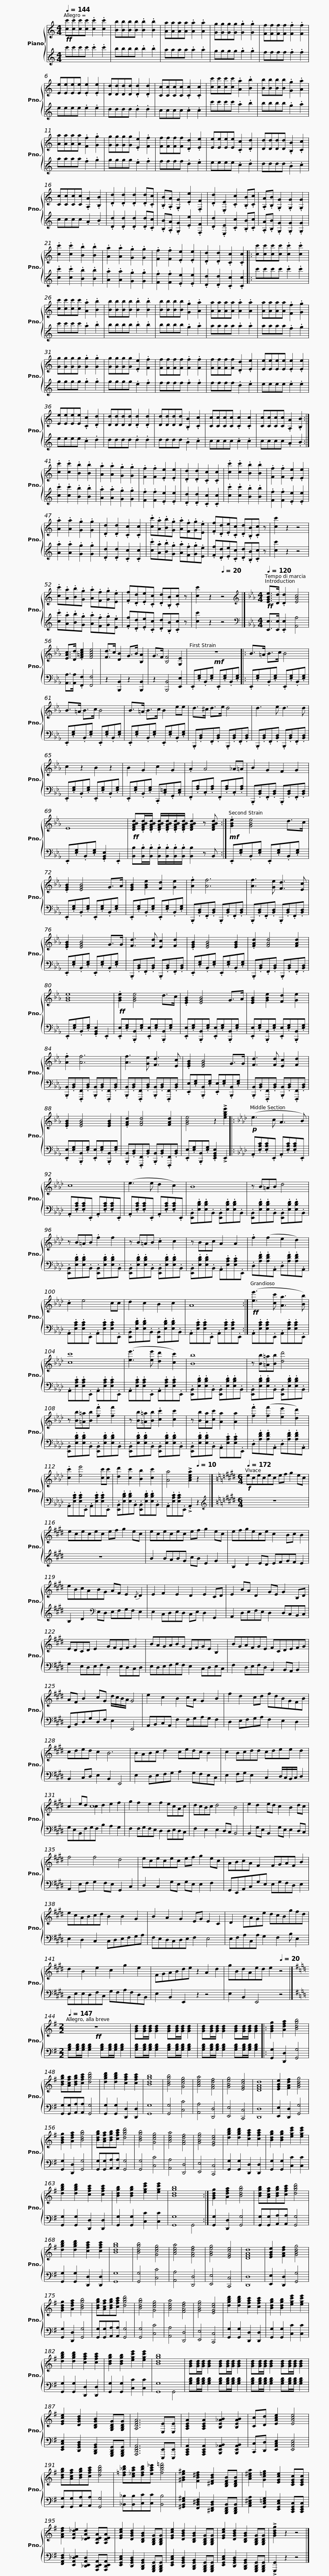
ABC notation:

X:1
%%score { ( 1 3 ) | ( 2 4 ) }
L:1/8
Q:1/4=144
M:4/4
I:linebreak $
K:C
V:1 treble+15
V:3 treble+15
V:2 treble
V:4 treble
V:1
!ff! [cc'][cc'][cc'][cc'] .[cc']2 .[cc']2 | [Bb][Bb][Bb][Bb] .[Bb]2 .[Bb]2 | [Aa][Aa][Aa][Aa] .[Aa]2 .[Aa]2 | [Gg][Gg][Gg][Gg] .[Gg]2 .[Gg]2 | [Ff][Ff][Ff][Ff] .[Ff]2 .[Ff]2 | %5
 [Ee][Ee][Ee][Ee] .[Ee]2 .[Ee]2 |$ [Dd][Dd][Dd][Dd] .[Dd]2 .[Dd]2 | [Cc][Cc][Cc][Cc] .[Cc]2 .[Cc]2 | [cc'][cc'][cc'][cc'] .[Aa]2 .[Bb]2 | [Bb][Bb][Bb][Bb] .[Gg]2 .[Aa]2 | %10
 [Aa][Aa][Aa][Aa] .[Ff]2 .[Gg]2 | [Gg][Gg][Gg][Gg] .[Ee]2 .[Ff]2 |$ [Ff][Ff][Ff][Ff] .[Dd]2 .[Ee]2 | [Ee][Ee][Ee][Ee] .[Cc]2 .[Dd]2 | [Dd][Dd][Dd][Dd] .[B,B]2 .[Cc]2 | %15
 [Cc][Cc][Cc][Cc] .[A,A]2 .[B,B]2 | .[Dd]2 .[Dd]2 .[Dd]2 .[Dd].[Cc] | .[B,B].[A,A] .[G,G]2 .[Ee]2 .[F,F]2 | .[Dd]2 .[E,E]2 .[Cc]2 .[B,B].[Cc] |$ .[A,A].[B,B] .[G,G]2 .[G,G]2 .[G,G]2 | %20
 .[cc']2 .[cc']2 .[Bb]2 .[Bb]2 | .[Aa]2 .[Aa]2 .[Gg]2 .[Gg]2 | .[Ff]2 .[Ff]2 .[Ee]2 .[Ee]2 | .[Dd]2 .[Dd]2 .[Cc]2 .[Cc]2 |: [cc'][cc'][cc'][cc'] .[cc']2 .[cc']2 | %25
 [cc'][cc'][cc'][cc'] .[Aa]2 .[Bb]2 |$ [Bb][Bb][Bb][Bb] .[Bb]2 .[Bb]2 | [Bb][Bb][Bb][Bb] .[Gg]2 .[Aa]2 | [Aa][Aa][Aa][Aa] .[Aa]2 .[Aa]2 | [Aa][Aa][Aa][Aa] .[Ff]2 .[Gg]2 | %30
 [Gg][Gg][Gg][Gg] .[Gg]2 .[Gg]2 | [Gg][Gg][Gg][Gg] .[Ee]2 .[Ff]2 |$ [Ff][Ff][Ff][Ff] .[Ff]2 .[Ff]2 | [Ff][Ff][Ff][Ff] .[Dd]2 .[Ee]2 | [Ee][Ee][Ee][Ee] .[Ee]2 .[Ee]2 | %35
 [Ee][Ee][Ee][Ee] .[Cc]2 .[Dd]2 | [Dd][Dd][Dd][Dd] .[Dd]2 .[Dd]2 | [Dd][Dd][Dd][Dd] .[B,B]2 .[Cc]2 | [Cc][Cc][Cc][Cc] .[Cc]2 .[Cc]2 |$ [Cc][Cc][Cc][Cc] .[A,A]2 .[B,B]2 :| %40
 .[cc']2 .[cc']2 .[Bb]2 .[Bb]2 | .[Aa]2 .[Aa]2 .[Gg]2 .[Gg]2 | .[Ff]2 .[Ff]2 .[Ee]2 .[Ee]2 | .[Dd]2 .[Dd]2 .[Cc]2 .[Cc]2 | .[cc']2 .[cc']2 .[Bb]2 .[Bb]2 | %45
 .[Ff]2 .[Ff]2 .[Ee]2 .[Ee]2 | .[Aa]2 .[Aa]2 .[Gg]2 .[Gg]2 |$ .[Dd]2 .[Dd]2 .[Cc]2 .[Cc]2 | .[cc'].[Aa].[Bb].[Gg] .[Aa].[Ff].[Gg].[Ee] | .[Ff].[Dd].[Ee].[Cc] .[Dd].[B,B].[Cc] z | %50
 [cc']2 z2 z4 | .[cc'].[Aa].[Bb].[Gg] .[Aa].[Ff].[Gg].[Ee] | .[Ff].[Dd].[Ee].[Cc] .[Dd].[B,B].[Cc] z |$ [cc']2 z2[Q:1/4=20] z4 |]$[K:Eb][M:4/4][K:treble][Q:1/4=120]!ff! [EGBe]>[Dd] .[Dd]2 [EAc]4 | %55
 [EAc]>[Dd] .[F=Ace]2 [FAce]4 | [Fd]>c [DB]2 G>B [B,A]2 | G>F [B,F]4 [G,E]2 |$!mf! z8 |: B>=A B>c B4 | %60
 B>=A B>c B4 | B>=A B>c B2 ee |$ d>^c d>e d4 | d3 e d3 d | c2 z2 B2 z2 | %65
 B2 G2 c2 G2 | .A2 A4 _A=A |$ B2 G2 F2 G2 | E8 |!ff! [DFABd].[DFABd]/.[DFABd]/ .[DFABd]/.[DFABd]/.[DFABd]/.[DFABd]/ [DFABd]2 z [DFABd] :|$ %70
!mf! .[GBe]2 [GBe]4 d>c | .[EGB]2 [EGB]4 G>A | [EGB]2 [GBe]2 [Fd]2 [Ge]2 | .[Af]2 [Af]6 | [Af]3 [Ge] [Fd]3 [Ec] |$ %75
 .[EGB]2 [EGB]4 G>G | [Fd]3 [Fd] [Ec]2 [Fd]2 | .[EGB]2 [EGB]4 [EGB]2 | .[FAd]2 [FAd]4 [FAd]2 | [GBe]8 |$ %80
!ff! .[GBe]2 [GBe]4 d>c | .[EGB]2 [EGB]4 G>A | [EGB]2 [GBe]2 [Fd]2 [Ge]2 | .[Af]2 [Af]6 | [Af]3 [Ge] [Fd]3 [Ec] |$ %85
 .[EGB]2 [EGB]4 G>G | [Fd]3 [Fd] [Ec]2 [Fd]2 | .[EGB]2 [EGB]4 [EGB]2 | .[FAd]2 [FAd]4 [FAd]2 | [GBe]4 z2 !>![egbe']2 |:$ %90
[K:Ab]!p! (e3 c A3 B) | c8 | (e3 e d2 c2) | B8 |$ z B=AB d4 | %95
 z B=AB .f2 f2 | z B=AB .c2 c2 | z BAc A2 A2 |$ .f2 (f2 e2 d2) | .c2 e4 cc | %100
 d2 c2 B2 c2 | A8 :|$!ff! ([ee']3 [cc'] [Aa]3 [Bb]) | [cc']8 | ([ee']3 [ee'] [dd']2 [cc']2) | %105
 [Bb]8 |$ z [Bb][=A=a][Bb] [dd']4 | z [Bb][=A=a][Bb] .[ff']2 [ff']2 | z [Bb][=A=a][Bb] .[cc']2 [cc']2 | z [Bb][Aa][cc'] [Aa]2 [Aa]2 |$ %110
 .[ff']2 ([ff']2 [ee']2 [dd']2) | .[cc']2 [ee']4 [cc'][cc'] | [dd']2 [cc']2 [Bb]2 [cc']2 | [Aa]4 !>![Acea]2[Q:1/4=10] z2 |]$[K:E][M:6/4][Q:1/4=172]!f! ececec ef g2 ec | %115
 ececec ef g2 ec | ececec ef g2 ec |$ efgece c2 Bc B2 | eBcABG AF E2{/C} D2 | E2 F2 E2 D2 E2 CD |$ %120
 E2 BA D2 GE G2 B,D | EDCD E2 GFEF G2 | BAGABG EFGE B,2 |$ BGAFGE FCDEFG | AF B2 cG d/c/B/A/ G4 | %125
 e2 c2 B2 cA G2 B2 |$ f2 d2 cd fdBGFB | cded c2 B6 | BABc d2 cedc B2 | c2 Bcdd cdee d2 |$ %130
 c2 ed c8 | g2 f2 e2 f2 ecAc | dcBc d4 B4 | e2 d2 ed c2 B2 dc |$ f4 f4 d4 | %135
 ececec ef g2 ec | ABcA F2 FGAF B2 | ecABcd B2 B2 G2 |$ B2 A2 G2 EG E2 C2 | D2 BAGe dcBgfd | %140
 d2 B2 e2 c2 g2 e2 |$ FGABde z2 A2 d2 | gBdAed e2[Q:1/4=20] z4 |]$[K:G][M:2/2][Q:1/4=147]!ff! z8 | [GBd][GBd]/[GBd]/ [GBd]2 [GBd][GBd]/[GBd]/ [GBd]2 | %145
 [GBd][GBd]/[GBd]/ [GBd]2 [GBd][GBd]/[GBd]/ [GBd]2 |:$ [GBdg]2 [Adfa]2 [Bdgb]4 | [Bdgb][Acfa][Bdgb][cfac'] [dgbd']4 | [dgbd']2 [dgbd']2 [cfac']2 [cfac']2 | [Bdgb]8 | %150
 [Bdgb]4 [Gceg]4 | [Acea]4 [FAdf]4 | [GBeg]4 [EGce]4 | [DFAd]8 | [EGBe]2 [FAdf]2 [GBdg]4 | %155
 [GBdg]2 [Adfa]2 [Bdgb]4 |$ [Bdgb][Acfa][Bdgb][cfac'] [dgbd']4 | [Bdgb]4 [Gceg]4 | [Acea]4 [FAdf]4 | [GBeg]4 [EGce]4 | %160
 [dgbd']2 [dgbd']2 [cfac']2 [cfac']2 | [Bdgb]2 [Bdgb]2 [egc'e']2 [egc'e']2 | [dgbd']2 [dgbd']2 [cfac']2 [cfac']2 | [Bdgb]2 [Bdgb]2 [egc'e']2 [egc'e']2 | [Bdgb]8 :|$ %165
 [GBdg]2 [Adfa]2 [Bdgb]4 | [Bdgb][Acfa][Bdgb][cfac'] [dgbd']4 | [dgbd']2 [dgbd']2 [cfac']2 [cfac']2 | [Bdgb]8 | [Bdgb]4 [Gceg]4 | %170
 [Acea]4 [FAdf]4 | [GBeg]4 [EGce]4 | [DFAd]8 | [EGBe]2 [FAdf]2 [GBdg]4 | [GBdg]2 [Adfa]2 [Bdgb]4 |$ %175
 [Bdgb][Acfa][Bdgb][cfac'] [dgbd']4 | [Bdgb]4 [Gceg]4 | [Acea]4 [FAdf]4 | [GBeg]4 [EGce]4 | [dgbd']2 [dgbd']2 [cfac']2 [cfac']2 | %180
 [Bdgb]2 [Bdgb]2 [egc'e']2 [egc'e']2 | [dgbd']2 [dgbd']2 [cfac']2 [cfac']2 | [Bdgb]2 [Bdgb]2 [egc'e']2 [egc'e']2 | [Bdgb]8 |$ [GBd][GBd]/[GBd]/ [GBd]2 [GBd][GBd]/[GBd]/ [GBd]2 | %185
 [GBd][GBd]/[GBd]/ [GBd]2 [GBd][GBd]/[GBd]/ [GBd]2 | [EGce]2 [DGBd]2 [B,DGB]2 [G,B,DG][G,B,DG] | [A,DFA]6 [E,E][E,E] | [A,CEA]2 [A,CEA]2 [B,E_AB]2 [B,EAB]2 |$ [Cc][Dd] [EAce]2 [EAce]4 | %190
 [Bdgb][Acfa][Bdgb][cfac'] [dgbd']4 | [d=f_bd'][c_eac'][dfbd'][eac'_e'] [fbd'=f']4 | [^GBe^g]2 [FB^df]2 [^DFBd]2 [B,DFB][B,DFB] | [Ac^ea]2 [Gc=eg]2 [EGce]2 [CEGc][CEGc] |$ [FAdf]2 [EA_de]2 [_DEAd]2 [A,DEA][A,DEA] | %195
 [EGce]2 [DGBd]2 [B,DGB]2 [G,B,DG][G,B,DG] | [EGce]2 [DGBd]2 [B,DGB]2 [G,B,DG][G,B,DG] | [EGce]2 [DGBd]2 [B,DGB]2 [G,B,DG][G,B,DG] | !>![GBdg]2 z2 z4 |] %199
V:2
 c'c'c'c' .c'2 .c'2 | bbbb .b2 .b2 | aaaa .a2 .a2 | gggg .g2 .g2 | ffff .f2 .f2 | %5
 eeee .e2 .e2 |$ dddd .d2 .d2 | cccc .c2 .c2 | c'c'c'c' .a2 .b2 | bbbb .g2 .a2 | %10
 aaaa .f2 .g2 | gggg .e2 .f2 |$ ffff .d2 .e2 | eeee .c2 .d2 | dddd .B2 .c2 | %15
 cccc .A2 .B2 | .[Dd]2 .[Dd]2 .[Dd]2 .[Dd].[Cc] | .[B,B].[A,A] .[G,G]2 .[Ee]2 .[F,F]2 | .[Dd]2 .[E,E]2 .[Cc]2 .[B,B].[Cc] |$ .[A,A].[B,B] .[G,G]2 .[G,G]2 .[G,G]2 | %20
 .[cc']2 .[cc']2 .[Bb]2 .[Bb]2 | .[Aa]2 .[Aa]2 .[Gg]2 .[Gg]2 | .[Ff]2 .[Ff]2 .[Ee]2 .[Ee]2 | .[Dd]2 .[Dd]2 .[Cc]2 .[Cc]2 |: c'c'c'c' .c'2 .c'2 | %25
 c'c'c'c' .a2 .b2 |$ bbbb .b2 .b2 | bbbb .g2 .a2 | aaaa .a2 .a2 | aaaa .f2 .g2 | %30
 gggg .g2 .g2 | gggg .e2 .f2 |$ ffff .f2 .f2 | ffff .d2 .e2 | eeee .e2 .e2 | %35
 eeee .c2 .d2 | dddd .d2 .d2 | dddd .B2 .c2 | cccc .c2 .c2 |$ cccc .A2 .B2 :| %40
 .[cc']2 .[cc']2 .[Bb]2 .[Bb]2 | .[Aa]2 .[Aa]2 .[Gg]2 .[Gg]2 | .[Ff]2 .[Ff]2 .[Ee]2 .[Ee]2 | .[Dd]2 .[Dd]2 .[Cc]2 .[Cc]2 | .[cc']2 .[cc']2 .[Bb]2 .[Bb]2 | %45
 .[Ff]2 .[Ff]2 .[Ee]2 .[Ee]2 | .[Aa]2 .[Aa]2 .[Gg]2 .[Gg]2 |$ .[Dd]2 .[Dd]2 .[Cc]2 .[Cc]2 | .[cc'].[Aa].[Bb].[Gg] .[Aa].[Ff].[Gg].[Ee] | .[Ff].[Dd].[Ee].[Cc] .[Dd].[B,B].[Cc] z | %50
 [cc']2 z2 z4 | .[cc'].[Aa].[Bb].[Gg] .[Aa].[Ff].[Gg].[Ee] | .[Ff].[Dd].[Ee].[Cc] .[Dd].[B,B].[Cc] z |$ [cc']2 z2 z4 |]$[K:Eb][M:4/4][K:bass] [E,,E,]>[E,,E,] .[E,,E,]2 [A,,A,]4 | %55
 [A,,A,]>[A,,A,] .[F,,F,]2 [F,,F,]4 | z2 [B,,,B,,]2 z2 [B,,,B,,]2 | z2 [B,,,B,,]4 [E,,E,]2 |$ .E,,.[E,G,].B,,.[E,G,] .E,,.[E,G,].B,,.[E,G,] |: .E,,.[E,G,].B,,.[E,G,] .E,,.[E,G,].B,,.[E,G,] | %60
 .E,,.[E,G,].B,,.[E,G,] .E,,.[E,G,].B,,.[E,G,] | .E,,.[E,G,].B,,.[E,G,] .E,,.[E,G,].B,,.[E,G,] |$ .B,,,.[B,,D,].F,,.[B,,D,] .B,,,.[B,,D,].F,,.[B,,D,] | .B,,,.[B,,D,].F,,.[B,,D,] .B,,,.[B,,D,].F,,.[B,,D,] | .E,,.[E,G,].B,,.[E,G,] .E,,.[E,G,].B,,.[E,G,] | %65
 .E,,.[E,G,].B,,.[E,G,] .C,,.[C,=E,].G,,.[C,E,] | .F,,.[F,A,].C,.[F,A,] .F,,.[F,A,].C,.[F,A,] |$ .B,,,.[B,,D,].F,,.[B,,D,] .B,,,.[B,,D,].F,,.[B,,D,] | .E,,.[E,G,].B,,.[E,G,] .[G,,B,,E,]2 .E,,2 | [B,,B,].[B,,B,]/.[B,,B,]/ .[B,,B,]/.[B,,B,]/.[B,,B,]/.[B,,B,]/ [B,,B,]2 z B,, :|$ %70
 .E,,.[E,G,].B,,.[E,G,] .E,,.[E,G,].B,,.[E,G,] | .E,,.[E,G,].B,,.[E,G,] .E,,.[E,G,].B,,.[E,G,] | .E,,.[E,G,].B,,.[E,G,] .E,,.[E,G,].B,,.[E,G,] | .B,,,.[B,,D,].F,,.[B,,D,] .B,,,.[B,,D,].F,,.[B,,D,] | .B,,,.[B,,D,].F,,.[B,,D,] .B,,,.[B,,D,].F,,.[B,,D,] |$ %75
 .E,,.[E,G,].B,,.[E,G,] .E,,.[E,G,].B,,.[E,G,] | .B,,,.[B,,D,].F,,.[B,,D,] .B,,,.[B,,D,].F,,.[B,,D,] | .E,,.[E,G,].B,,.[E,G,] .E,,.[E,G,].B,,.[E,G,] | .B,,,.[B,,D,].F,,.[B,,D,] .B,,,.[B,,D,].F,,.[B,,D,] | .E,,.[E,G,].B,,.[E,G,] .[G,,B,,E,]2 .E,,2 |$ %80
 .[E,,E,].[E,G,].[B,,,B,,].[E,G,] .[E,,E,].[E,G,].[B,,,B,,].[E,G,] | .[E,,E,].[E,G,].[B,,,B,,].[E,G,] .[E,,E,].[E,G,].[B,,,B,,].[E,G,] | .[E,,E,].[E,G,].[B,,,B,,].[E,G,] .[E,,E,].[E,G,].[B,,,B,,].[E,G,] | .[B,,,B,,].[B,,D,].[F,,,F,,].[B,,D,] .[B,,,B,,].[B,,D,].[F,,,F,,].[B,,D,] | .[B,,,B,,].[B,,D,].[F,,,F,,].[B,,D,] .[B,,,B,,].[B,,D,].[F,,,F,,].[B,,D,] |$ %85
 .[E,,E,].[E,G,].[B,,,B,,].[E,G,] .[E,,E,].[E,G,].[B,,,B,,].[E,G,] | .[B,,,B,,].[B,,D,].[F,,,F,,].[B,,D,] .[B,,,B,,].[B,,D,].[F,,,F,,].[B,,D,] | .[E,,E,].[E,G,].[B,,,B,,].[E,G,] .[E,,E,].[E,G,].[B,,,B,,].[E,G,] | .[B,,,B,,].[B,,D,].[F,,,F,,].[B,,D,] .[B,,,B,,].[B,,D,].[F,,,F,,].[B,,D,] | .[E,,E,].[E,G,].[B,,,B,,].[E,G,] .[E,,G,,B,,E,]2 !>!E,,2 |:$ %90
[K:Ab] .A,,.[E,A,C].[E,A,C].E,, .A,,.[E,A,C].[E,A,C].E,, | .A,,.[E,A,C].[E,A,C].E,, .A,,.[E,A,C].[E,A,C].E,, | .A,,.[E,A,C].[E,A,C].E,, .A,,.[E,A,C].[E,A,C].E,, | .[E,,B,,].[E,B,D].[E,B,D].B,, .[E,,B,,].[E,B,D].[E,B,D].B,, |$ .[E,,B,,].[E,B,D].[E,B,D].B,, .[E,,B,,].[E,B,D].[E,B,D].B,, | %95
 .[E,,B,,].[E,B,D].[E,B,D].B,, .[E,,B,,].[E,B,D].[E,B,D].B,, | .[E,,B,,].[E,B,D].[E,B,D].B,, .[E,,B,,].[E,B,D].[E,B,D].B,, | .[E,,B,,].[E,B,D].[E,B,D].B,, .A,,.[E,A,C].[E,A,C].E,, |$ .D,.[A,DF].[A,DF].A,, .D,.[A,DF].[A,DF].A,, | .A,,.[E,A,C].[E,A,C].E,, .A,,.[E,A,C].[E,A,C].E,, | %100
 .[E,,B,,].[E,B,D].[E,B,D].B,, .[E,,B,,].[E,B,D].[E,B,D].B,, | .A,,.[E,A,C].[E,A,C].E,, .A,,.[E,A,C].[E,A,C].E,, :|$ .A,,.[E,A,C].[E,A,C].E,, .A,,.[E,A,C].[E,A,C].E,, | .A,,.[E,A,C].[E,A,C].E,, .A,,.[E,A,C].[E,A,C].E,, | .A,,.[E,A,C].[E,A,C].E,, .A,,.[E,A,C].[E,A,C].E,, | %105
 .[E,,B,,].[E,B,D].[E,B,D].B,, .[E,,B,,].[E,B,D].[E,B,D].B,, |$ .[E,,B,,].[E,B,D].[E,B,D].B,, .[E,,B,,].[E,B,D].[E,B,D].B,, | .[E,,B,,].[E,B,D].[E,B,D].B,, .[E,,B,,].[E,B,D].[E,B,D].B,, | .[E,,B,,].[E,B,D].[E,B,D].B,, .[E,,B,,].[E,B,D].[E,B,D].B,, | .[E,,B,,].[E,B,D].[E,B,D].B,, .A,,.[E,A,C].[E,A,C].E,, |$ %110
 .D,.[A,DF].[A,DF].A,, .D,.[A,DF].[A,DF].A,, | .A,,.[E,A,C].[E,A,C].E,, .A,,.[E,A,C].[E,A,C].E,, | .[E,,B,,].[E,B,D].[E,B,D].B,, .[E,,B,,].[E,B,D].[E,B,D].B,, | .A,,.[E,A,C].[E,A,C].E,, !>!.A,,2 z2 |]$[K:E][M:6/4][K:treble] z12 | %115
 z12 | B2 BABG cB E2 G2 |$ B,2 D2 ED EFGF E2 | B,2 D2[K:bass] E,D, E,F,G,F, E,2 | E,2 C,D,E,D, C,E, D,2 G,,2 |$ %120
 A,,2 D,E,F,E, D,2 D,C,B,,C, | G,2 E,D,E,F, D,2 E,D,C,D, | E,D,E,F,G,F, E,2 C,D,E,C, |$ F,2 D,E,F,D, B,,2 B,,A,, B,,2 | G,,B,,D,G,D,F, E,2 E,,4 | %125
 A,,B,,C,A,, F,2 F,G,A,G, F,2 |$ D,2 E,F,G,A, F,2 E,2 D,2 | B,,2 C,D, E,2 B,,2 E,,4 | E,2 D,E,F,G, A,2 G,F,E,C, | E,2 F,G, E,2 C,2 D,/C,/B,,/C,/ D,2 |$ %130
 G,E,B,,F,G,F, B,2 A,2 G,2 | F,2 F,G,F,E, D,2 D,E,D,C, | F,2 E,2 E,2 D,C, B,,4 | B,,2 G,E, B,,2 G,E, E,2 D,C, |$ A,,2 E,F, G,2 F,E, G,,2 C,2 | %135
 D,2 C,2 G,E, G,E, E,2 F,2 | G,,E,,A,,C,G,E, E,G,F,D, E,2 | E,2 D,2 C,2 C,D,E,F,G,A, |$ F,E,D,C,D,E, F,2 E,4 | E,F,A,C,A, G,2 F,2 B, E,2 | %140
 B,,E,E,D,F,C, G,F,A,F,D,B,, |$ E,2 B,,2 E,,2 z2 z4 | E,2 B,,2 E,,4 z4 |]$[K:G][M:2/2] [G,B,D][G,B,D]/[G,B,D]/ [G,B,D]2 [G,B,D][G,B,D]/[G,B,D]/ [G,B,D]2 | [G,B,D][G,B,D]/[G,B,D]/ [G,B,D]2 [G,B,D][G,B,D]/[G,B,D]/ [G,B,D]2 | %145
 [G,B,D][G,B,D]/[G,B,D]/ [G,B,D]2 [G,B,D][G,B,D]/[G,B,D]/ [G,B,D]2 |:$ [G,,G,]2 [D,,D,]2 [G,,G,]4 | [G,,G,][G,,G,][A,,A,][A,,A,] [G,,G,]4 | [G,,G,]2 [G,,G,]2 [D,,D,]2 [D,,D,]2 | [G,,G,]8 | %150
 [G,,G,]4 [C,C]4 | [A,,A,]4 [D,,D,]4 | [E,,E,]4 [C,,C,]4 | [D,,D,]8 | [E,,E,]2 [D,,D,]2 [G,,G,]4 | %155
 [G,,G,]2 [D,,D,]2 [G,,G,]4 |$ [G,,G,][G,,G,][A,,A,][A,,A,] [G,,G,]4 | [G,,G,]4 [C,C]4 | [A,,A,]4 [D,,D,]4 | [E,,E,]4 [C,,C,]4 | %160
 [G,,G,]2 [G,,G,]2 [D,,D,]2 [D,,D,]2 | [G,,G,]2 [G,,G,]2 [C,C]2 [C,C]2 | [G,,G,]2 [G,,G,]2 [D,,D,]2 [D,,D,]2 | [G,,G,]2 [G,,G,]2 [C,C]2 [C,C]2 | [G,,G,]8 :|$ %165
 [G,,G,]2 [D,,D,]2 [G,,G,]4 | [G,,G,][G,,G,][A,,A,][A,,A,] [G,,G,]4 | [G,,G,]2 [G,,G,]2 [D,,D,]2 [D,,D,]2 | [G,,G,]8 | [G,,G,]4 [C,C]4 | %170
 [A,,A,]4 [D,,D,]4 | [E,,E,]4 [C,,C,]4 | [D,,D,]8 | [E,,E,]2 [D,,D,]2 [G,,G,]4 | [G,,G,]2 [D,,D,]2 [G,,G,]4 |$ %175
 [G,,G,][G,,G,][A,,A,][A,,A,] [G,,G,]4 | [G,,G,]4 [C,C]4 | [A,,A,]4 [D,,D,]4 | [E,,E,]4 [C,,C,]4 | [G,,G,]2 [G,,G,]2 [D,,D,]2 [D,,D,]2 | %180
 [G,,G,]2 [G,,G,]2 [C,C]2 [C,C]2 | [G,,G,]2 [G,,G,]2 [D,,D,]2 [D,,D,]2 | [G,,G,]2 [G,,G,]2 [C,C]2 [C,C]2 | [G,,G,]8 |$ [G,B,D][G,B,D]/[G,B,D]/ [G,B,D]2 [G,B,D][G,B,D]/[G,B,D]/ [G,B,D]2 | %185
 [G,B,D][G,B,D]/[G,B,D]/ [G,B,D]2 [G,B,D][G,B,D]/[G,B,D]/ [G,B,D]2 | [E,,G,,C,E,]2 [D,,G,,B,,D,]2 [B,,,D,,G,,B,,]2 [G,,,B,,,D,,G,,][G,,,B,,,D,,G,,] | [A,,,D,,F,,A,,]6 [E,,,E,,][E,,,E,,] | [A,,,C,,E,,A,,]2 [A,,,C,,E,,A,,]2 [B,,,E,,_A,,B,,]2 [B,,,E,,A,,B,,]2 |$ [C,,C,][D,,D,] [E,,A,,C,E,]2 [E,,A,,C,E,]4 | %190
 [G,,G,][G,,G,][A,,A,][A,,A,] [G,,G,]4 | [_B,,_B,][B,,B,][C,C][C,C] [B,,B,]4 | [^G,,B,,E,^G,]2 [F,,B,,^D,F,]2 [^D,,F,,B,,D,]2 [B,,,D,,F,,B,,][B,,,D,,F,,B,,] | [A,,C,^E,A,]2 [G,,C,=E,G,]2 [E,,G,,C,E,]2 [C,,E,,G,,C,][C,,E,,G,,C,] |$ [F,,A,,D,F,]2 [E,,A,,_D,E,]2 [_D,,E,,A,,D,]2 [A,,,D,,E,,A,,][A,,,D,,E,,A,,] | %195
 [E,,G,,C,E,]2 [D,,G,,B,,D,]2 [B,,,D,,G,,B,,]2 [G,,,B,,,D,,G,,][G,,,B,,,D,,G,,] | [E,,G,,C,E,]2 [D,,G,,B,,D,]2 [B,,,D,,G,,B,,]2 [G,,,B,,,D,,G,,][G,,,B,,,D,,G,,] | [E,,G,,C,E,]2 [D,,G,,B,,D,]2 [B,,,D,,G,,B,,]2 [G,,,B,,,D,,G,,][G,,,B,,,D,,G,,] | !>![G,,,G,,]2 z2 z4 |] %199
V:3
 x8 | x8 | x8 | x8 | x8 | %5
 x8 |$ x8 | x8 | x8 | x8 | %10
 x8 | x8 |$ x8 | x8 | x8 | %15
 x8 | x8 | x8 | x8 |$ x8 | %20
 x8 | x8 | x8 | x8 |: x8 | %25
 x8 |$ x8 | x8 | x8 | x8 | %30
 x8 | x8 |$ x8 | x8 | x8 | %35
 x8 | x8 | x8 | x8 |$ x8 :| %40
 x8 | x8 | x8 | x8 | x8 | %45
 x8 | x8 |$ x8 | x8 | x8 | %50
 x8 | x8 | x8 |$ x8 |]$[K:Eb][M:4/4][K:treble] x8 | %55
 x8 | x8 | x8 |$ x8 |: x8 | %60
 x8 | x8 |$ x8 | x8 | x8 | %65
 x8 | x8 |$ x8 | x8 | x8 :|$ %70
 x8 | x8 | x8 | x8 | x8 |$ %75
 x8 | x8 | x8 | x8 | x8 |$ %80
 x8 | x8 | x8 | x8 | x8 |$ %85
 x8 | x8 | x8 | x8 | x8 |:$ %90
[K:Ab] x8 | x8 | x8 | x8 |$ x8 | %95
 x8 | x8 | x8 |$ x8 | x8 | %100
 x8 | x8 :|$ x8 | x8 | x8 | %105
 x8 |$ x8 | x8 | x8 | x8 |$ %110
 x8 | x8 | x8 | x8 |]$[K:E][M:6/4] x12 | %115
 x12 | x12 |$ x12 | x12 | x12 |$ %120
 x12 | x12 | x12 |$ x12 | x12 | %125
 x12 |$ x12 | x12 | x12 | x12 |$ %130
 x4 c2 d2 e2 f2 | x12 | x12 | x12 |$ x12 | %135
 x12 | x12 | x12 |$ x12 | x12 | %140
 x12 |$ x12 | x12 |]$[K:G][M:2/2] x8 | x8 | %145
 x8 |:$ x8 | x8 | x8 | x8 | %150
 x8 | x8 | x8 | x8 | x8 | %155
 x8 |$ x8 | x8 | x8 | x8 | %160
 x8 | x8 | x8 | x8 | x8 :|$ %165
 x8 | x8 | x8 | x8 | x8 | %170
 x8 | x8 | x8 | x8 | x8 |$ %175
 x8 | x8 | x8 | x8 | x8 | %180
 x8 | x8 | x8 | x8 |$ x8 | %185
 x8 | x8 | x8 | x8 |$ x8 | %190
 x8 | x8 | x8 | x8 |$ x8 | %195
 x8 | x8 | x8 | x8 |] %199
V:4
 x8 | x8 | x8 | x8 | x8 | %5
 x8 |$ x8 | x8 | x8 | x8 | %10
 x8 | x8 |$ x8 | x8 | x8 | %15
 x8 | x8 | x8 | x8 |$ x8 | %20
 x8 | x8 | x8 | x8 |: x8 | %25
 x8 |$ x8 | x8 | x8 | x8 | %30
 x8 | x8 |$ x8 | x8 | x8 | %35
 x8 | x8 | x8 | x8 |$ x8 :| %40
 x8 | x8 | x8 | x8 | x8 | %45
 x8 | x8 |$ x8 | x8 | x8 | %50
 x8 | x8 | x8 |$ x8 |]$[K:Eb][M:4/4][K:bass] x8 | %55
 x8 | x8 | x8 |$ x8 |: x8 | %60
 x8 | x8 |$ x8 | x8 | x8 | %65
 x8 | x8 |$ x8 | x8 | x8 :|$ %70
 x8 | x8 | x8 | x8 | x8 |$ %75
 x8 | x8 | x8 | x8 | x8 |$ %80
 x8 | x8 | x8 | x8 | x8 |$ %85
 x8 | x8 | x8 | x8 | x8 |:$ %90
[K:Ab] x8 | x8 | x8 | x8 |$ x8 | %95
 x8 | x8 | x8 |$ x8 | x8 | %100
 x8 | x8 :|$ x8 | x8 | x8 | %105
 x8 |$ x8 | x8 | x8 | x8 |$ %110
 x8 | x8 | x8 | x8 |]$[K:E][M:6/4][K:treble] x12 | %115
 x12 | x12 |$ x12 | x4[K:bass] x8 | x12 |$ %120
 x12 | x12 | x12 |$ x12 | x12 | %125
 x12 |$ x12 | x12 | x12 | x12 |$ %130
 x12 | x12 | x12 | x12 |$ x12 | %135
 x12 | x12 | x12 |$ x12 | x12 | %140
 x12 |$ x12 | x12 |]$[K:G][M:2/2] x8 | x8 | %145
 x8 |:$ x8 | x8 | x8 | x8 | %150
 x8 | x8 | x8 | x8 | x8 | %155
 x8 |$ x8 | x8 | x8 | x8 | %160
 x8 | x8 | x8 | x8 | x4 G,,4 :|$ %165
 x8 | x8 | x8 | x8 | x8 | %170
 x8 | x8 | x8 | x8 | x8 |$ %175
 x8 | x8 | x8 | x8 | x8 | %180
 x8 | x8 | x8 | x4 G,,4 |$ x8 | %185
 x8 | x8 | x8 | x8 |$ x8 | %190
 x8 | x8 | x8 | x8 |$ x8 | %195
 x8 | x8 | x8 | x8 |] %199
